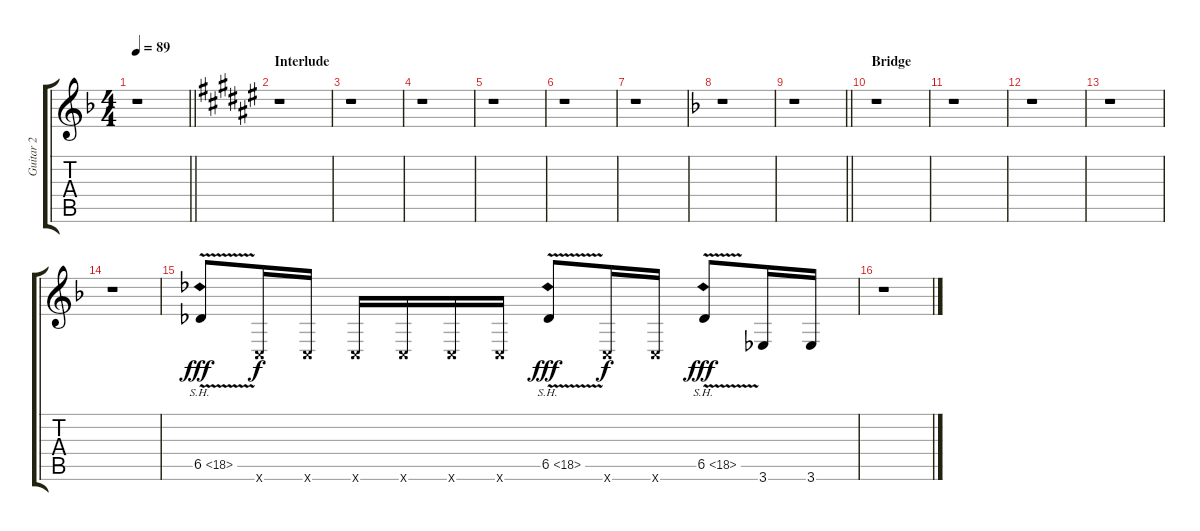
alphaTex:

\track ("Guitar 2" "Guitar 2") {instrument distortionguitar}
\staff {score tabs}
\tuning (D4 A3 F3 C3 G2 C2) {hide}
\ts (4 4)
\tempo 89
\clef g2
\barLineRight lightlight
\ks f
r.1{dy fff} |
\section ("" "Interlude")
\ks f#
r.1 |
r.1 |
r.1 |
r.1 |
r.1 |
r.1 |
\ks f
r.1 |
\barLineRight lightlight
r.1 |
\section ("" "Bridge")
r.1 |
r.1 |
r.1 |
r.1 |
r.1 |
6.5{sh 12 v}.8 0.6{x}.16{dy f} 0.6{x}.16 0.6{x}.16 0.6{x}.16 0.6{x}.16 0.6{x}.16 6.5{sh 12 v}.8{dy fff} 0.6{x}.16{dy f} 0.6{x}.16 6.5{sh 12 v}.8{dy fff} 3.6.16 3.6.16 |
r.1
